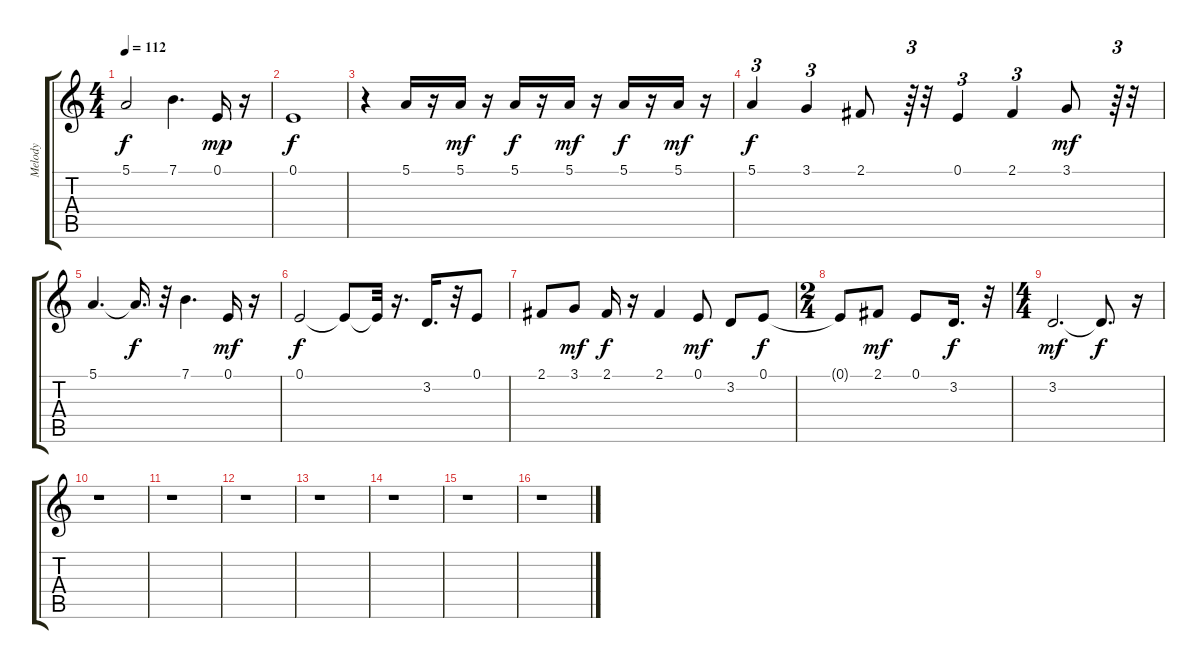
\track ("Melody" "Melody") {instrument lead4chiff}
\staff {score tabs}
\tuning (E4 B3 G3 D3 A2 E2) {hide}
\ts (4 4)
\tempo 112
\clef g2
\ks c
5.1{t}.2{dy f} 7.1.4{d} 0.1.16{dy mp} r.16 |
0.1.1{dy f} |
r.4 5.1.16 r.16 5.1.16{dy mf} r.16 5.1.16{dy f} r.16 5.1.16{dy mf} r.16 5.1.16{dy f} r.16 5.1.16{dy mf} r.16 |
5.1.4{tu (3 2) dy f} 3.1.4{tu (3 2)} 2.1.8 r.64{tu (3 2)} r.32 0.1.4{tu (3 2)} 2.1.4{tu (3 2)} 3.1.8{dy mf} r.64{tu (3 2)} r.32 |
5.1.4{d} 5.1{t}.16{d dy f} r.32 7.1.4{d} 0.1.16{dy mf} r.16 |
0.1.2{dy f} 0.1{t}.8 0.1{t}.32 r.16{d} 3.2.16{d} r.32 0.1.8 |
2.1.8 3.1.8{dy mf} 2.1.16{dy f} r.16 2.1.4 0.1.8{dy mf} 3.2.8 0.1.8{dy f} |
\ts (2 4)
0.1{t}.8 2.1.8{dy mf} 0.1.8 3.2.16{d dy f} r.32 |
\ts (4 4)
3.2.2{d dy mf} 3.2{t}.8{d dy f} r.16 |
r.1 |
r.1 |
r.1 |
r.1 |
r.1 |
r.1 |
r.1
